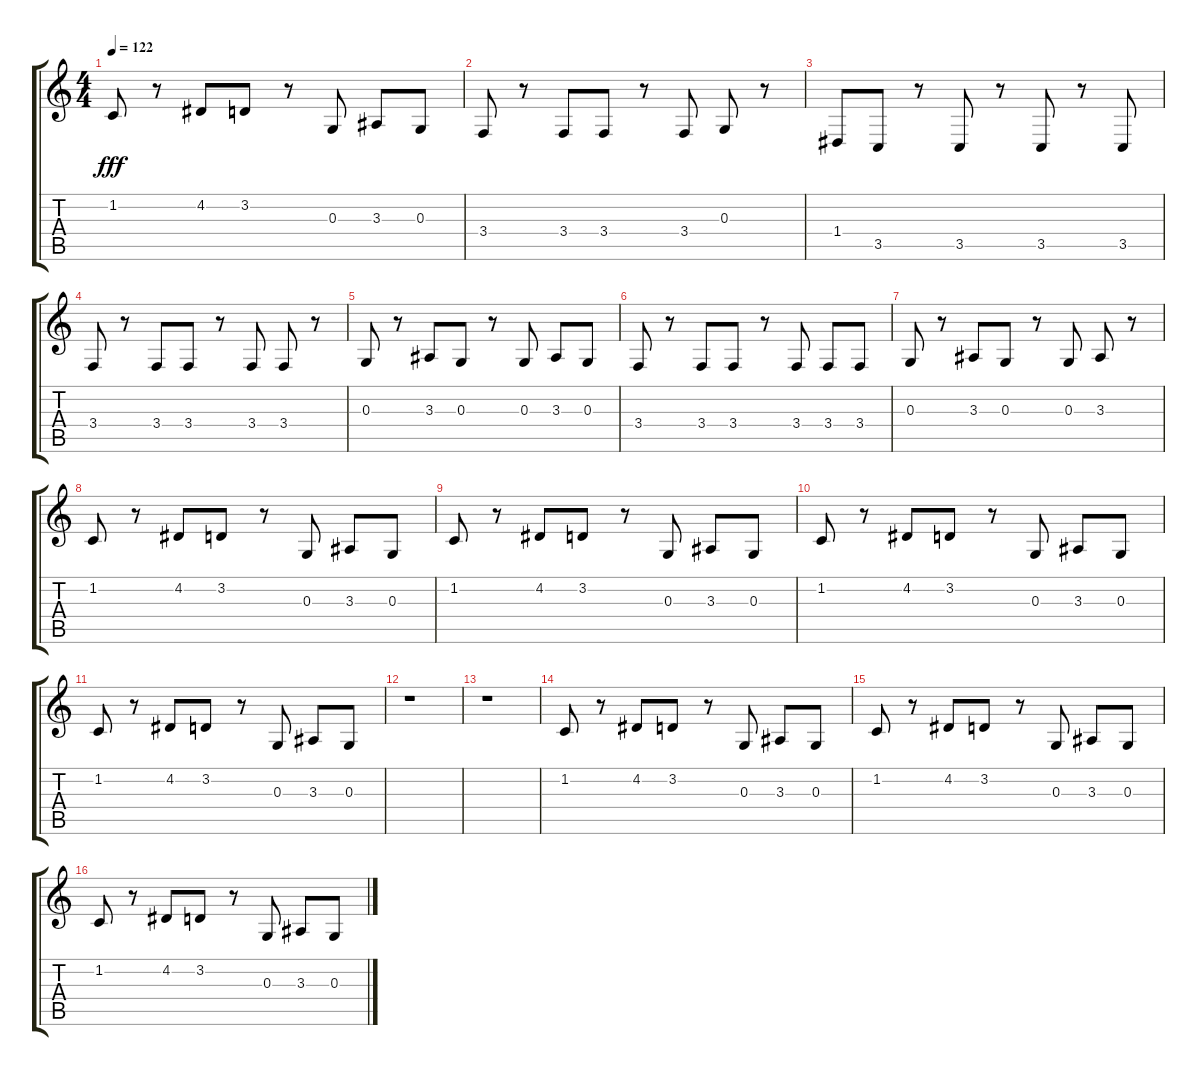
\track "" {instrument synthbrass1}
\staff {score tabs}
\tuning (E4 B3 G3 D3 A2 E2) {hide}
\ts (4 4)
\tempo 122
\clef g2
\ks c
1.2.8{dy fff} r.8 4.2.8 3.2.8 r.8 0.3.8 3.3.8 0.3.8 |
3.4.8 r.8 3.4.8 3.4.8 r.8 3.4.8 0.3.8 r.8 |
1.4.8 3.5.8 r.8 3.5.8 r.8 3.5.8 r.8 3.5.8 |
3.4.8 r.8 3.4.8 3.4.8 r.8 3.4.8 3.4.8 r.8 |
0.3.8 r.8 3.3.8 0.3.8 r.8 0.3.8 3.3.8 0.3.8 |
3.4.8 r.8 3.4.8 3.4.8 r.8 3.4.8 3.4.8 3.4.8 |
0.3.8 r.8 3.3.8 0.3.8 r.8 0.3.8 3.3.8 r.8 |
1.2.8 r.8 4.2.8 3.2.8 r.8 0.3.8 3.3.8 0.3.8 |
1.2.8 r.8 4.2.8 3.2.8 r.8 0.3.8 3.3.8 0.3.8 |
1.2.8 r.8 4.2.8 3.2.8 r.8 0.3.8 3.3.8 0.3.8 |
1.2.8 r.8 4.2.8 3.2.8 r.8 0.3.8 3.3.8 0.3.8 |
r.1 |
r.1 |
1.2.8 r.8 4.2.8 3.2.8 r.8 0.3.8 3.3.8 0.3.8 |
1.2.8 r.8 4.2.8 3.2.8 r.8 0.3.8 3.3.8 0.3.8 |
1.2.8 r.8 4.2.8 3.2.8 r.8 0.3.8 3.3.8 0.3.8
